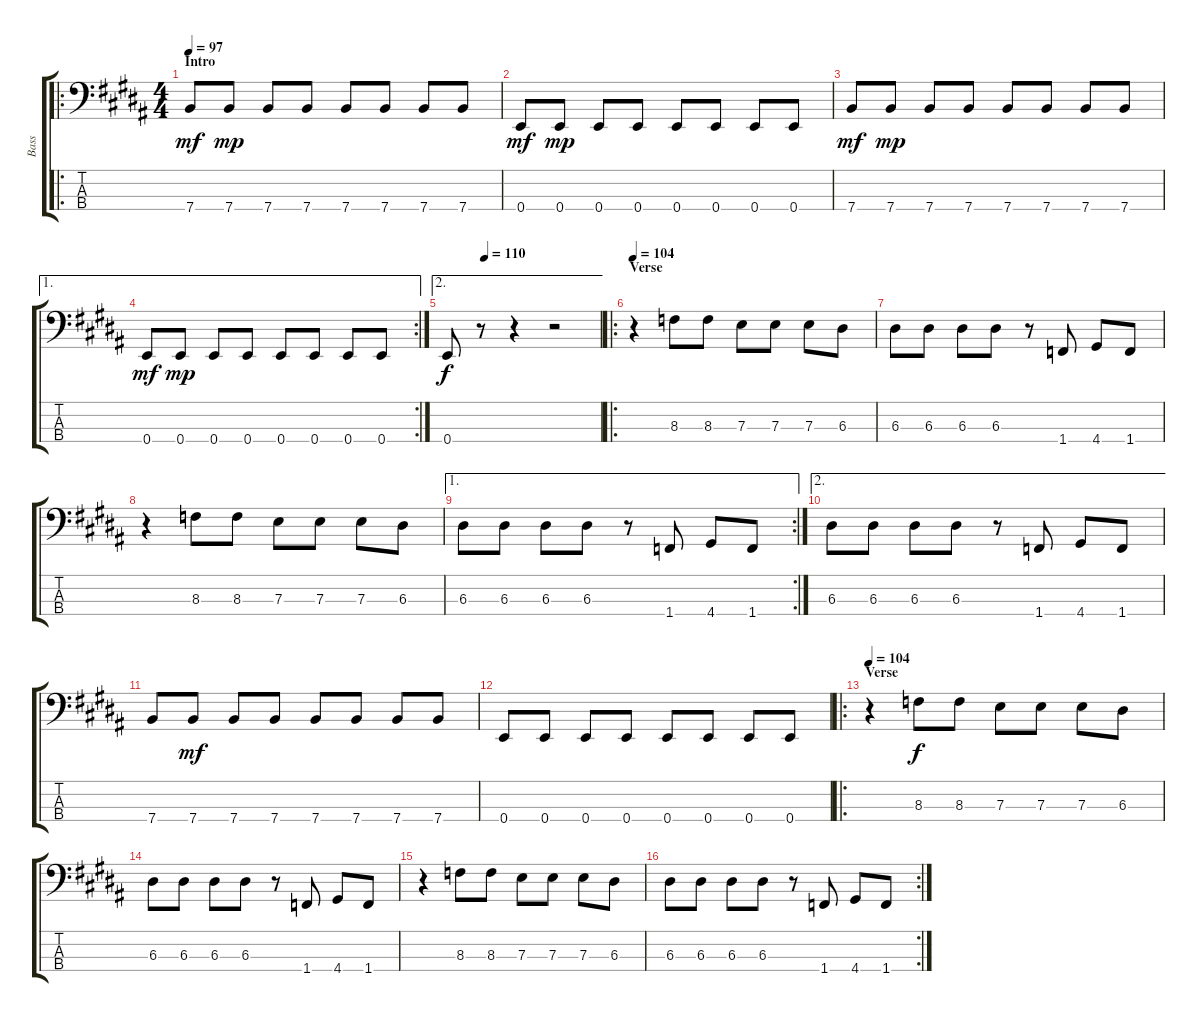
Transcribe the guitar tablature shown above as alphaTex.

\track ("Bass" "Bass") {instrument electricbasspick}
\staff {score tabs}
\tuning (G2 D2 A1 E1) {hide}
\ro
\ts (4 4)
\section ("" "Intro")
\tempo 97
\clef f4
\ks b
7.4.8{dy mf instrument electricbasspick} 7.4.8{dy mp} 7.4.8 7.4.8 7.4.8 7.4.8 7.4.8 7.4.8 |
0.4.8{dy mf} 0.4.8{dy mp} 0.4.8 0.4.8 0.4.8 0.4.8 0.4.8 0.4.8 |
7.4.8{dy mf} 7.4.8{dy mp} 7.4.8 7.4.8 7.4.8 7.4.8 7.4.8 7.4.8 |
\ae 1
\rc 2
0.4.8{dy mf} 0.4.8{dy mp} 0.4.8 0.4.8 0.4.8 0.4.8 0.4.8 0.4.8 |
\ae 2
\tempo (110 0.25)
0.4.8{dy f} r.8 r.4 r.2 |
\ro
\section ("" "Verse")
\tempo 104
r.4 8.3.8 8.3.8 7.3.8 7.3.8 7.3.8 6.3.8 |
6.3.8 6.3.8 6.3.8 6.3.8 r.8 1.4.8 4.4.8 1.4.8 |
r.4 8.3.8 8.3.8 7.3.8 7.3.8 7.3.8 6.3.8 |
\ae 1
\rc 2
6.3.8 6.3.8 6.3.8 6.3.8 r.8 1.4.8 4.4.8 1.4.8 |
\ae 2
6.3.8 6.3.8 6.3.8 6.3.8 r.8 1.4.8 4.4.8 1.4.8 |
7.4.8 7.4.8{dy mf} 7.4.8 7.4.8 7.4.8 7.4.8 7.4.8 7.4.8 |
0.4.8 0.4.8 0.4.8 0.4.8 0.4.8 0.4.8 0.4.8 0.4.8 |
\ro
\section ("" "Verse")
\tempo 104
r.4 8.3.8{dy f} 8.3.8 7.3.8 7.3.8 7.3.8 6.3.8 |
6.3.8 6.3.8 6.3.8 6.3.8 r.8 1.4.8 4.4.8 1.4.8 |
r.4 8.3.8 8.3.8 7.3.8 7.3.8 7.3.8 6.3.8 |
\rc 2
6.3.8 6.3.8 6.3.8 6.3.8 r.8 1.4.8 4.4.8 1.4.8
